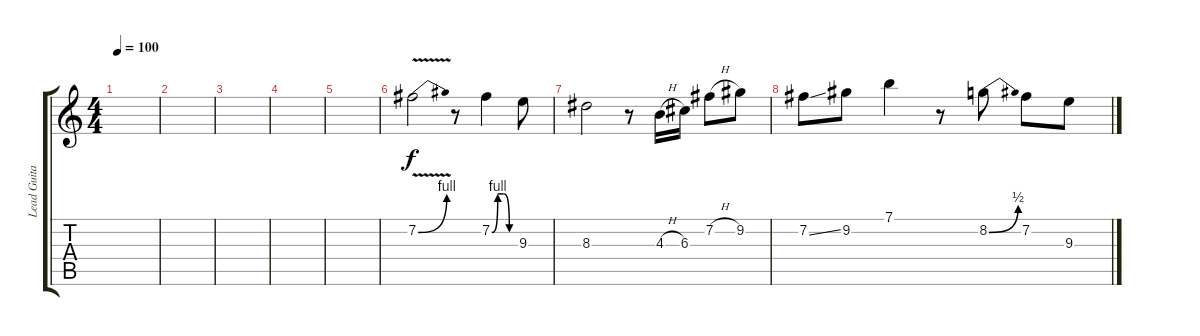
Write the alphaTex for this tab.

\track ("Lead Guitar 2" "Lead Guita") {instrument distortionguitar}
\staff {score tabs}
\tuning (E4 B3 G3 D3 A2 E2) {hide}
\ts (4 4)
\tempo 100
\clef g2
\ks c
|
|
|
|
|
7.2{be (bend 0 0 60 4) v}.2 r.8 7.2{be (custom 0 0 15 4 30 4 45 0 60 0)}.4 9.3.8 |
8.3.2 r.8 4.3{h}.16 6.3.16 7.2{h}.8 9.2.8 |
7.2{ss}.8 9.2.8 7.1.4 r.8 8.2{be (bend 0 0 60 2)}.8 7.2.8 9.3.8
